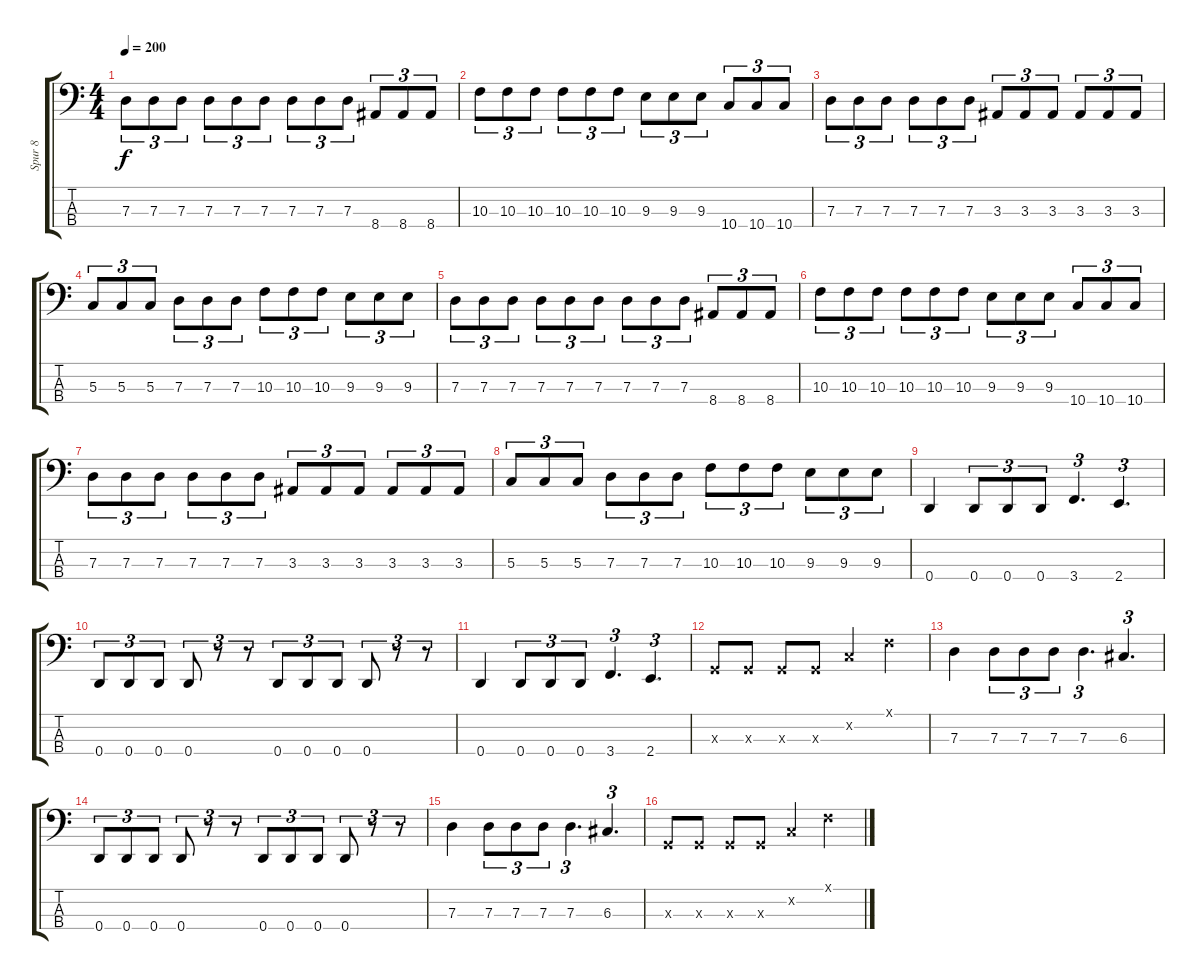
\track ("Spur 8" "Spur 8") {instrument electricbassfinger}
\staff {score tabs}
\tuning (F2 C2 G1 D1) {hide}
\ts (4 4)
\tempo 200
\clef f4
\ks c
7.3.8{tu (3 2) dy f} 7.3.8{tu (3 2)} 7.3.8{tu (3 2)} 7.3.8{tu (3 2)} 7.3.8{tu (3 2)} 7.3.8{tu (3 2)} 7.3.8{tu (3 2)} 7.3.8{tu (3 2)} 7.3.8{tu (3 2)} 8.4.8{tu (3 2)} 8.4.8{tu (3 2)} 8.4.8{tu (3 2)} |
10.3.8{tu (3 2)} 10.3.8{tu (3 2)} 10.3.8{tu (3 2)} 10.3.8{tu (3 2)} 10.3.8{tu (3 2)} 10.3.8{tu (3 2)} 9.3.8{tu (3 2)} 9.3.8{tu (3 2)} 9.3.8{tu (3 2)} 10.4.8{tu (3 2)} 10.4.8{tu (3 2)} 10.4.8{tu (3 2)} |
7.3.8{tu (3 2)} 7.3.8{tu (3 2)} 7.3.8{tu (3 2)} 7.3.8{tu (3 2)} 7.3.8{tu (3 2)} 7.3.8{tu (3 2)} 3.3.8{tu (3 2)} 3.3.8{tu (3 2)} 3.3.8{tu (3 2)} 3.3.8{tu (3 2)} 3.3.8{tu (3 2)} 3.3.8{tu (3 2)} |
5.3.8{tu (3 2)} 5.3.8{tu (3 2)} 5.3.8{tu (3 2)} 7.3.8{tu (3 2)} 7.3.8{tu (3 2)} 7.3.8{tu (3 2)} 10.3.8{tu (3 2)} 10.3.8{tu (3 2)} 10.3.8{tu (3 2)} 9.3.8{tu (3 2)} 9.3.8{tu (3 2)} 9.3.8{tu (3 2)} |
7.3.8{tu (3 2)} 7.3.8{tu (3 2)} 7.3.8{tu (3 2)} 7.3.8{tu (3 2)} 7.3.8{tu (3 2)} 7.3.8{tu (3 2)} 7.3.8{tu (3 2)} 7.3.8{tu (3 2)} 7.3.8{tu (3 2)} 8.4.8{tu (3 2)} 8.4.8{tu (3 2)} 8.4.8{tu (3 2)} |
10.3.8{tu (3 2)} 10.3.8{tu (3 2)} 10.3.8{tu (3 2)} 10.3.8{tu (3 2)} 10.3.8{tu (3 2)} 10.3.8{tu (3 2)} 9.3.8{tu (3 2)} 9.3.8{tu (3 2)} 9.3.8{tu (3 2)} 10.4.8{tu (3 2)} 10.4.8{tu (3 2)} 10.4.8{tu (3 2)} |
7.3.8{tu (3 2)} 7.3.8{tu (3 2)} 7.3.8{tu (3 2)} 7.3.8{tu (3 2)} 7.3.8{tu (3 2)} 7.3.8{tu (3 2)} 3.3.8{tu (3 2)} 3.3.8{tu (3 2)} 3.3.8{tu (3 2)} 3.3.8{tu (3 2)} 3.3.8{tu (3 2)} 3.3.8{tu (3 2)} |
5.3.8{tu (3 2)} 5.3.8{tu (3 2)} 5.3.8{tu (3 2)} 7.3.8{tu (3 2)} 7.3.8{tu (3 2)} 7.3.8{tu (3 2)} 10.3.8{tu (3 2)} 10.3.8{tu (3 2)} 10.3.8{tu (3 2)} 9.3.8{tu (3 2)} 9.3.8{tu (3 2)} 9.3.8{tu (3 2)} |
0.4.4 0.4.8{tu (3 2)} 0.4.8{tu (3 2)} 0.4.8{tu (3 2)} 3.4.4{d tu (3 2)} 2.4.4{d tu (3 2)} |
0.4.8{tu (3 2)} 0.4.8{tu (3 2)} 0.4.8{tu (3 2)} 0.4.8{tu (3 2)} r.8{tu (3 2)} r.8{tu (3 2)} 0.4.8{tu (3 2)} 0.4.8{tu (3 2)} 0.4.8{tu (3 2)} 0.4.8{tu (3 2)} r.8{tu (3 2)} r.8{tu (3 2)} |
0.4.4 0.4.8{tu (3 2)} 0.4.8{tu (3 2)} 0.4.8{tu (3 2)} 3.4.4{d tu (3 2)} 2.4.4{d tu (3 2)} |
0.3{x}.8 0.3{x}.8 0.3{x}.8 0.3{x}.8 0.2{x}.4 0.1{x}.4 |
7.3.4 7.3.8{tu (3 2)} 7.3.8{tu (3 2)} 7.3.8{tu (3 2)} 7.3.4{d tu (3 2)} 6.3.4{d tu (3 2)} |
0.4.8{tu (3 2)} 0.4.8{tu (3 2)} 0.4.8{tu (3 2)} 0.4.8{tu (3 2)} r.8{tu (3 2)} r.8{tu (3 2)} 0.4.8{tu (3 2)} 0.4.8{tu (3 2)} 0.4.8{tu (3 2)} 0.4.8{tu (3 2)} r.8{tu (3 2)} r.8{tu (3 2)} |
7.3.4 7.3.8{tu (3 2)} 7.3.8{tu (3 2)} 7.3.8{tu (3 2)} 7.3.4{d tu (3 2)} 6.3.4{d tu (3 2)} |
0.3{x}.8 0.3{x}.8 0.3{x}.8 0.3{x}.8 0.2{x}.4 0.1{x}.4
